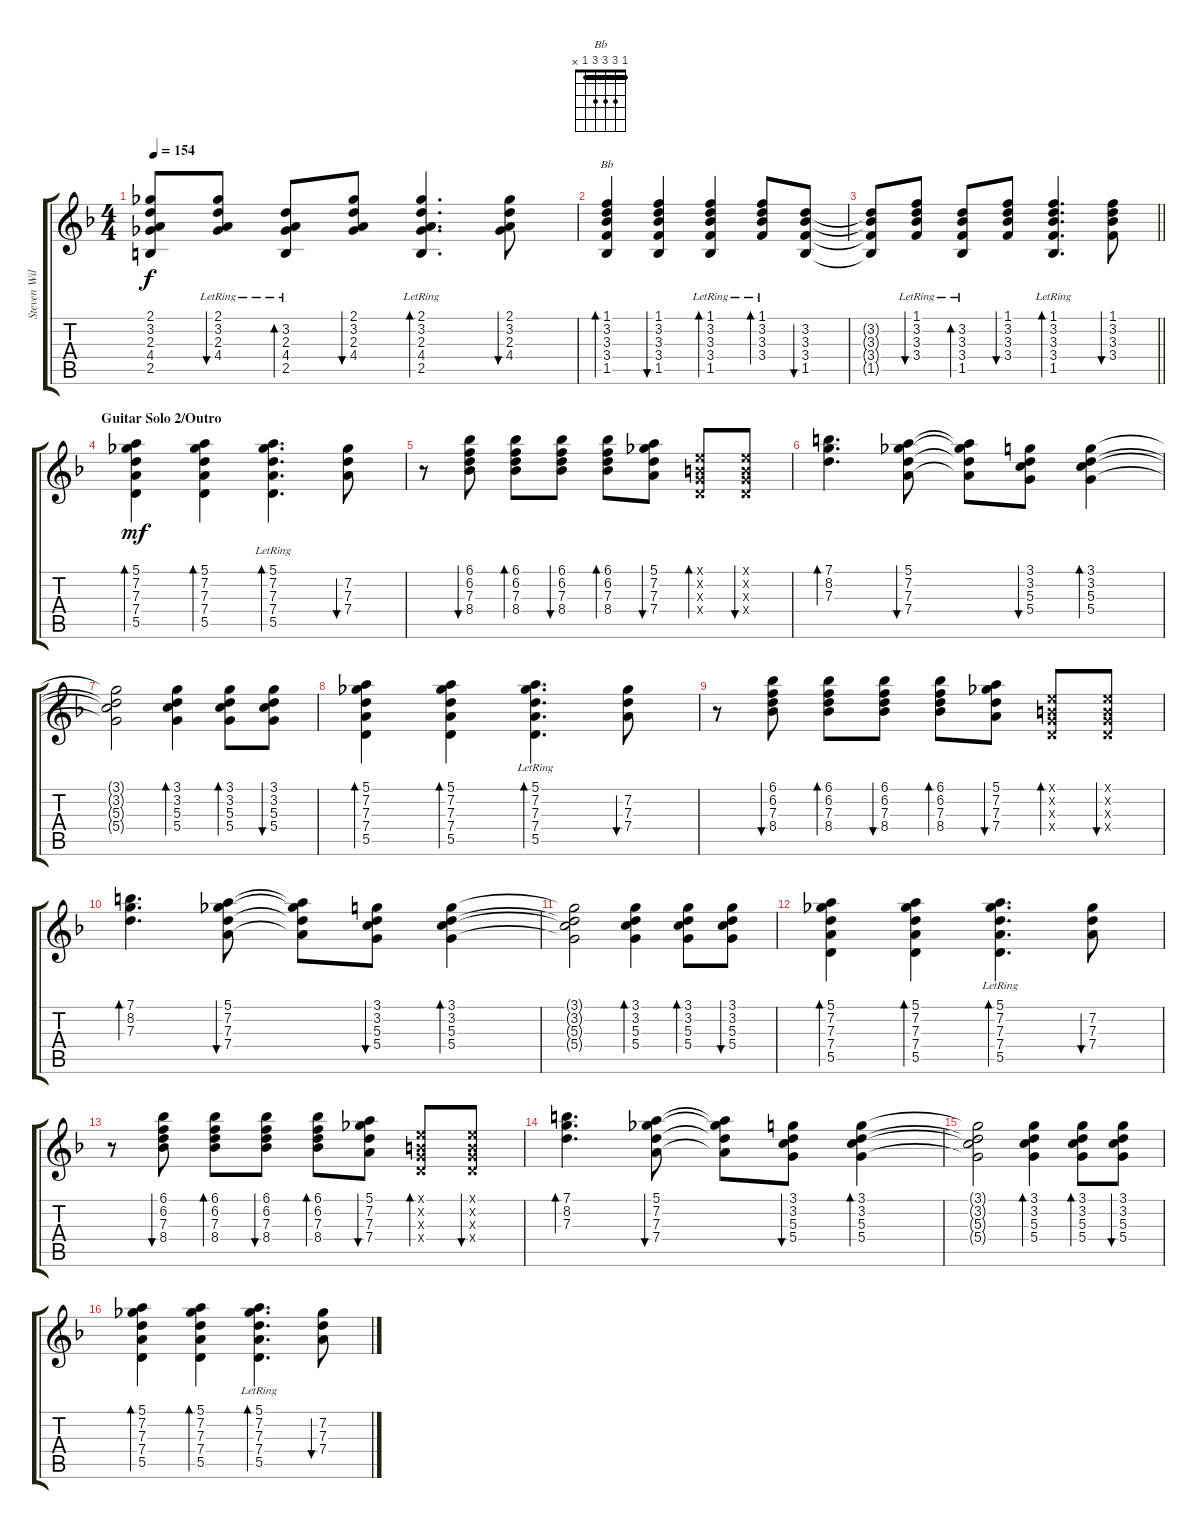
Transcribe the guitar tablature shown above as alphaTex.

\track ("Steven Wilson Acoustic Gtr. L" "Steven Wil") {instrument acousticguitarsteel}
\staff {score tabs}
\tuning (E4 B3 G3 D3 A2 E2) {hide}
\chord ("Bb" 1 3 3 3 1 x) {barre 1}
\ts (4 4)
\tempo 154
\clef g2
\ks dminor
(2.1{t} 3.2{t} 2.3{t} 4.4{t} 2.5{t}).8{dy f} (2.1{lr} 3.2 2.3 4.4).8{bu 60} (3.2 2.3 4.4 2.5{lr}).8{bd 60} (2.1 3.2 2.3 4.4).8{bu 60} (2.1 3.2 2.3 4.4 2.5{lr}).4{d bd 60} (2.1 3.2 2.3 4.4).8{bu 60} |
(1.1 3.2 3.3 3.4 1.5).4{bd 60 ch "Bb"} (1.1 3.2 3.3 3.4 1.5).4{bu 60} (1.1 3.2 3.3 3.4 1.5{lr}).4{bd 60} (1.1{lr} 3.2 3.3 3.4).8{bd 60} (3.2 3.3 3.4 1.5).8{bu 60} |
\barLineRight lightlight
(3.2{t} 3.3{t} 3.4{t} 1.5{t}).8 (1.1{lr} 3.2 3.3 3.4).8{bu 60} (3.2 3.3 3.4 1.5{lr}).8{bd 60} (1.1 3.2 3.3 3.4).8{bu 60} (1.1 3.2 3.3 3.4 1.5{lr}).4{d bd 60} (1.1 3.2 3.3 3.4).8{bu 60} |
\section ("" "Guitar Solo 2/Outro")
(5.1 7.2 7.3 7.4 5.5).4{bd 60 dy mf volume 11} (5.1 7.2 7.3 7.4 5.5).4{bd 60} (5.1{lr} 7.2 7.3 7.4 5.5{lr}).4{d bd 60} (7.2 7.3 7.4).8{bu 60} |
r.8 (6.1 6.2 7.3 8.4).8{bu 60} (6.1 6.2 7.3 8.4).8{bd 60} (6.1 6.2 7.3 8.4).8{bu 60} (6.1 6.2 7.3 8.4).8{bd 60} (5.1 7.2 7.3 7.4).8{bu 60} (0.1{x} 0.2{x} 0.3{x} 0.4{x}).8{bd 60} (0.1{x} 0.2{x} 0.3{x} 0.4{x}).8{bu 60} |
(7.1 8.2 7.3).4{d bd 60} (5.1 7.2 7.3 7.4).8{bu 60} (5.1{t} 7.2{t} 7.3{t} 7.4{t}).8 (3.1 3.2 5.3 5.4).8{bu 60} (3.1 3.2 5.3 5.4).4{bd 60} |
(3.1{t} 3.2{t} 5.3{t} 5.4{t}).2 (3.1 3.2 5.3 5.4).4{bd 60} (3.1 3.2 5.3 5.4).8{bd 60} (3.1 3.2 5.3 5.4).8{bu 60} |
(5.1 7.2 7.3 7.4 5.5).4{bd 60} (5.1 7.2 7.3 7.4 5.5).4{bd 60} (5.1{lr} 7.2 7.3 7.4 5.5{lr}).4{d bd 60} (7.2 7.3 7.4).8{bu 60} |
r.8 (6.1 6.2 7.3 8.4).8{bu 60} (6.1 6.2 7.3 8.4).8{bd 60} (6.1 6.2 7.3 8.4).8{bu 60} (6.1 6.2 7.3 8.4).8{bd 60} (5.1 7.2 7.3 7.4).8{bu 60} (0.1{x} 0.2{x} 0.3{x} 0.4{x}).8{bd 60} (0.1{x} 0.2{x} 0.3{x} 0.4{x}).8{bu 60} |
(7.1 8.2 7.3).4{d bd 60} (5.1 7.2 7.3 7.4).8{bu 60} (5.1{t} 7.2{t} 7.3{t} 7.4{t}).8 (3.1 3.2 5.3 5.4).8{bu 60} (3.1 3.2 5.3 5.4).4{bd 60} |
(3.1{t} 3.2{t} 5.3{t} 5.4{t}).2 (3.1 3.2 5.3 5.4).4{bd 60} (3.1 3.2 5.3 5.4).8{bd 60} (3.1 3.2 5.3 5.4).8{bu 60} |
(5.1 7.2 7.3 7.4 5.5).4{bd 60} (5.1 7.2 7.3 7.4 5.5).4{bd 60} (5.1{lr} 7.2 7.3 7.4 5.5{lr}).4{d bd 60} (7.2 7.3 7.4).8{bu 60} |
r.8 (6.1 6.2 7.3 8.4).8{bu 60} (6.1 6.2 7.3 8.4).8{bd 60} (6.1 6.2 7.3 8.4).8{bu 60} (6.1 6.2 7.3 8.4).8{bd 60} (5.1 7.2 7.3 7.4).8{bu 60} (0.1{x} 0.2{x} 0.3{x} 0.4{x}).8{bd 60} (0.1{x} 0.2{x} 0.3{x} 0.4{x}).8{bu 60} |
(7.1 8.2 7.3).4{d bd 60} (5.1 7.2 7.3 7.4).8{bu 60} (5.1{t} 7.2{t} 7.3{t} 7.4{t}).8 (3.1 3.2 5.3 5.4).8{bu 60} (3.1 3.2 5.3 5.4).4{bd 60} |
(3.1{t} 3.2{t} 5.3{t} 5.4{t}).2 (3.1 3.2 5.3 5.4).4{bd 60} (3.1 3.2 5.3 5.4).8{bd 60} (3.1 3.2 5.3 5.4).8{bu 60} |
(5.1 7.2 7.3 7.4 5.5).4{bd 60} (5.1 7.2 7.3 7.4 5.5).4{bd 60} (5.1{lr} 7.2 7.3 7.4 5.5{lr}).4{d bd 60} (7.2 7.3 7.4).8{bu 60}
